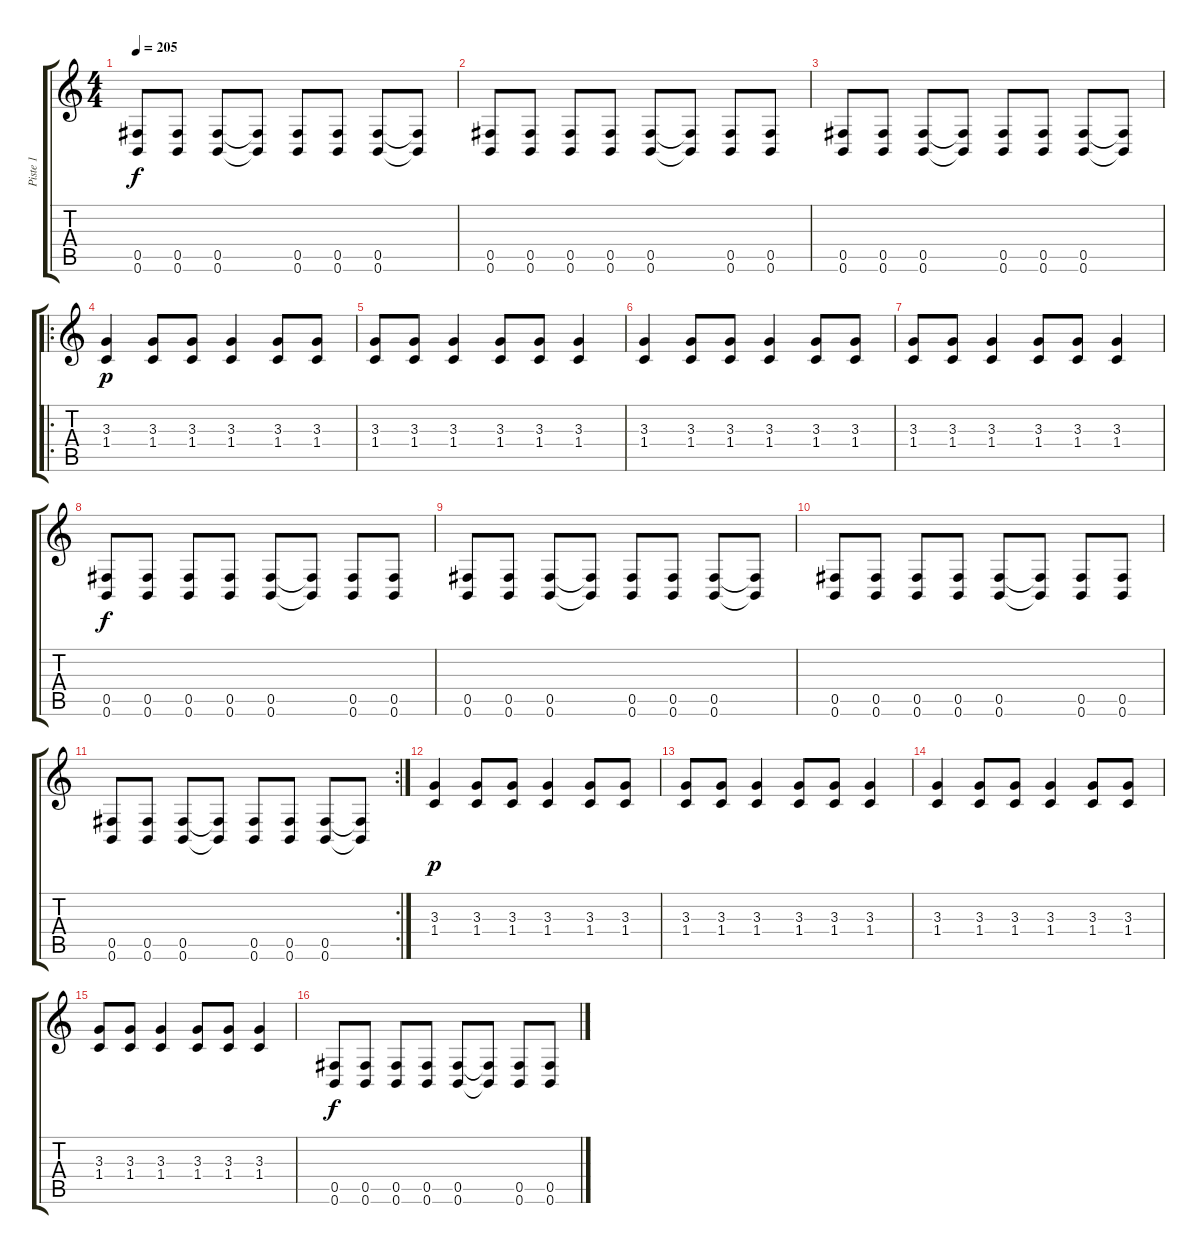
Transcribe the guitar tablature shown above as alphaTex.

\track ("Piste 1" "Piste 1") {instrument distortionguitar}
\staff {score tabs}
\tuning (Db4 Ab3 E3 B2 Gb2 B1) {hide}
\ts (4 4)
\tempo 205
\clef g2
\ks c
(0.5 0.6).8{dy f} (0.5 0.6).8 (0.5 0.6).8 (0.5{t} 0.6{t}).8 (0.5 0.6).8 (0.5 0.6).8 (0.5 0.6).8 (0.5{t} 0.6{t}).8 |
(0.5 0.6).8 (0.5 0.6).8 (0.5 0.6).8 (0.5 0.6).8 (0.5 0.6).8 (0.5{t} 0.6{t}).8 (0.5 0.6).8 (0.5 0.6).8 |
(0.5 0.6).8 (0.5 0.6).8 (0.5 0.6).8 (0.5{t} 0.6{t}).8 (0.5 0.6).8 (0.5 0.6).8 (0.5 0.6).8 (0.5{t} 0.6{t}).8 |
\ro
(3.3 1.4).4{dy p} (3.3 1.4).8 (3.3 1.4).8 (3.3 1.4).4 (3.3 1.4).8 (3.3 1.4).8 |
(3.3 1.4).8 (3.3 1.4).8 (3.3 1.4).4 (3.3 1.4).8 (3.3 1.4).8 (3.3 1.4).4 |
(3.3 1.4).4 (3.3 1.4).8 (3.3 1.4).8 (3.3 1.4).4 (3.3 1.4).8 (3.3 1.4).8 |
(3.3 1.4).8 (3.3 1.4).8 (3.3 1.4).4 (3.3 1.4).8 (3.3 1.4).8 (3.3 1.4).4 |
(0.5 0.6).8{dy f} (0.5 0.6).8 (0.5 0.6).8 (0.5 0.6).8 (0.5 0.6).8 (0.5{t} 0.6{t}).8 (0.5 0.6).8 (0.5 0.6).8 |
(0.5 0.6).8 (0.5 0.6).8 (0.5 0.6).8 (0.5{t} 0.6{t}).8 (0.5 0.6).8 (0.5 0.6).8 (0.5 0.6).8 (0.5{t} 0.6{t}).8 |
(0.5 0.6).8 (0.5 0.6).8 (0.5 0.6).8 (0.5 0.6).8 (0.5 0.6).8 (0.5{t} 0.6{t}).8 (0.5 0.6).8 (0.5 0.6).8 |
\rc 2
(0.5 0.6).8 (0.5 0.6).8 (0.5 0.6).8 (0.5{t} 0.6{t}).8 (0.5 0.6).8 (0.5 0.6).8 (0.5 0.6).8 (0.5{t} 0.6{t}).8 |
(3.3 1.4).4{dy p} (3.3 1.4).8 (3.3 1.4).8 (3.3 1.4).4 (3.3 1.4).8 (3.3 1.4).8 |
(3.3 1.4).8 (3.3 1.4).8 (3.3 1.4).4 (3.3 1.4).8 (3.3 1.4).8 (3.3 1.4).4 |
(3.3 1.4).4 (3.3 1.4).8 (3.3 1.4).8 (3.3 1.4).4 (3.3 1.4).8 (3.3 1.4).8 |
(3.3 1.4).8 (3.3 1.4).8 (3.3 1.4).4 (3.3 1.4).8 (3.3 1.4).8 (3.3 1.4).4 |
(0.5 0.6).8{dy f} (0.5 0.6).8 (0.5 0.6).8 (0.5 0.6).8 (0.5 0.6).8 (0.5{t} 0.6{t}).8 (0.5 0.6).8 (0.5 0.6).8
